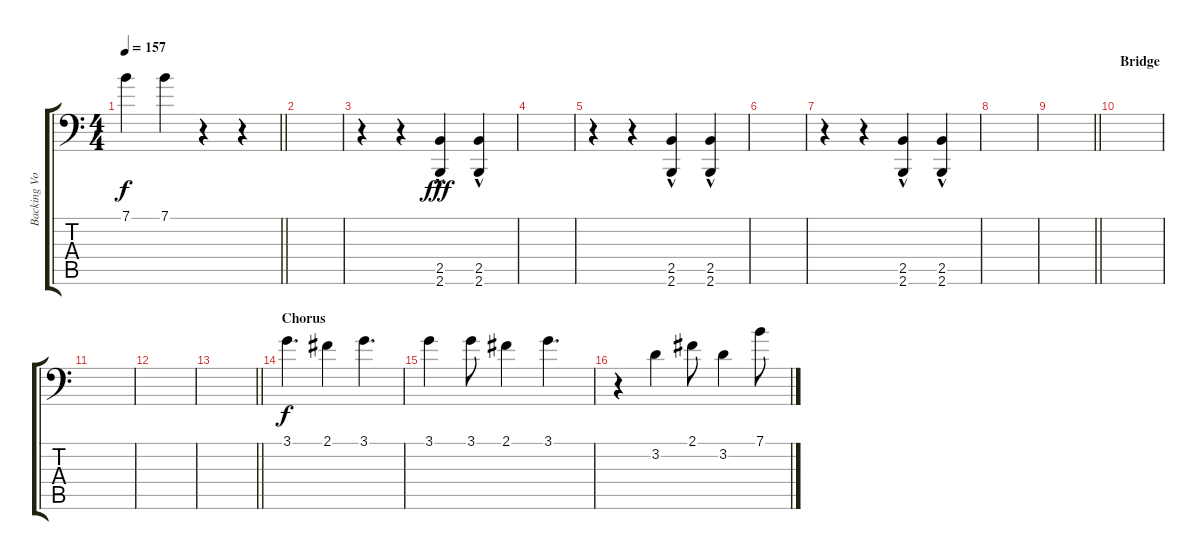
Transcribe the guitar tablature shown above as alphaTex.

\track ("Backing Vocals" "Backing Vo") {instrument lead6voice}
\staff {score tabs}
\tuning (E4 B3 G3 D3 A2 A1) {hide}
\ts (4 4)
\tempo 157
\clef f4
\barLineRight lightlight
\ks c
7.1{t}.4{dy f} 7.1.4 r.4 r.4 |
\section ("" "")
|
r.4 r.4 (2.5{hac} 2.6{hac}).4{dy fff} (2.5{hac} 2.6{hac}).4 |
|
r.4 r.4 (2.5{hac} 2.6{hac}).4 (2.5{hac} 2.6{hac}).4 |
|
r.4 r.4 (2.5{hac} 2.6{hac}).4 (2.5{hac} 2.6{hac}).4 |
|
\barLineRight lightlight
|
\section ("" "Bridge")
|
|
|
\barLineRight lightlight
|
\section ("" "Chorus")
3.1.4{d dy f} 2.1.4 3.1.4{d} |
3.1.4 3.1.8 2.1.4 3.1.4{d} |
r.4 3.2.4 2.1.8 3.2.4 7.1.8
